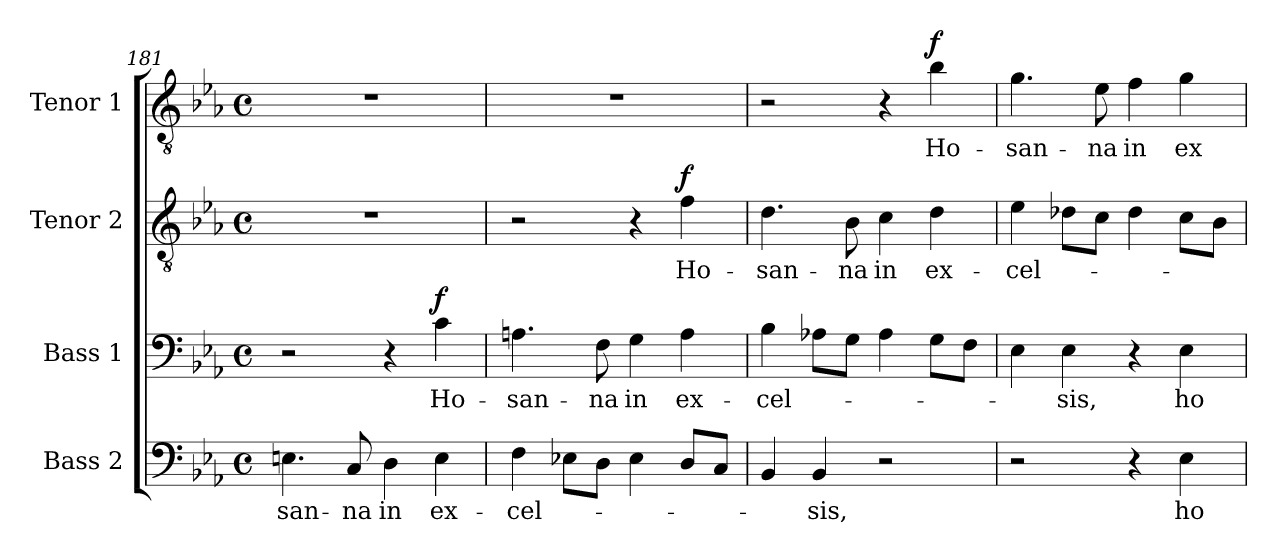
**kern	**text	**kern	**text	**dynam	**kern	**text	**dynam	**kern	**text	**dynam
*part4	*part4	*part3	*part3	*part3	*part2	*part2	*part2	*part1	*part1	*part1
*staff4	*staff4	*staff3	*staff3	*staff3	*staff2	*staff2	*staff2	*staff1	*staff1	*staff1
*I"Bass 2	*	*I"Bass 1	*	*	*I"Tenor 2	*	*	*I"Tenor 1	*	*
*I'B. 2	*	*I'B. 1	*	*	*I'T. 2	*	*	*I'T. 1	*	*
!!LO:PB:g=z
*clefF4	*	*clefF4	*	*	*clefGv2	*	*	*clefGv2	*	*
*k[b-e-a-]	*	*k[b-e-a-]	*	*	*k[b-e-a-]	*	*	*k[b-e-a-]	*	*
*E-:	*	*E-:	*	*	*E-:	*	*	*E-:	*	*
*M4/4	*	*M4/4	*	*	*M4/4	*	*	*M4/4	*	*
*met(c)	*	*met(c)	*	*	*met(c)	*	*	*met(c)	*	*
=181	=181	=181	=181	=181	=181	=181	=181	=181	=181	=181
!	!LO:LY:b	!	!	!	!	!	!	!	!	!
4.En\	-san-	2r	.	.	1r	.	.	1r	.	.
!	!LO:LY:b	!	!	!	!	!	!	!	!	!
8C/	-na	.	.	.	.	.	.	.	.	.
!	!LO:LY:b	!	!	!	!	!	!	!	!	!
4D\	in	4r	.	.	.	.	.	.	.	.
!	!LO:LY:b	!	!LO:LY:b	!LO:DY:a	!	!	!	!	!	!
4E\	ex-	4c\	Ho-	f	.	.	.	.	.	.
=182	=182	=182	=182	=182	=182	=182	=182	=182	=182	=182
!	!LO:LY:b	!	!LO:LY:b	!	!	!	!	!	!	!
4F\	-cel-	4.An\	-san-	.	2r	.	.	1r	.	.
8E-X\L	.	.	.	.	.	.	.	.	.	.
!	!	!	!LO:LY:b	!	!	!	!	!	!	!
8D\J	.	8F\	-na	.	.	.	.	.	.	.
!	!	!	!LO:LY:b	!	!	!	!	!	!	!
4E-\	.	4G\	in	.	4r	.	.	.	.	.
!	!	!	!LO:LY:b	!	!	!LO:LY:b	!LO:DY:a	!	!	!
8D/L	.	4A\	ex-	.	4f\	Ho-	f	.	.	.
8C/J	.	.	.	.	.	.	.	.	.	.
=183	=183	=183	=183	=183	=183	=183	=183	=183	=183	=183
!	!	!	!LO:LY:b	!	!	!LO:LY:b	!	!	!	!
4BB-/	.	4B-\	-cel-	.	4.d\	-san-	.	2r	.	.
!	!LO:LY:b	!	!	!	!	!	!	!	!	!
4BB-/	-sis,	8A-X\L	.	.	.	.	.	.	.	.
!	!	!	!	!	!	!LO:LY:b	!	!	!	!
.	.	8G\J	.	.	8B-\	-na	.	.	.	.
!	!	!	!	!	!	!LO:LY:b	!	!	!	!
2r	.	4A-\	.	.	4c\	in	.	4r	.	.
!	!	!	!	!	!	!LO:LY:b	!	!	!LO:LY:b	!LO:DY:a
.	.	8G\L	.	.	4d\	ex-	.	4b-\	Ho-	f
.	.	8F\J	.	.	.	.	.	.	.	.
=184	=184	=184	=184	=184	=184	=184	=184	=184	=184	=184
!	!	!	!	!	!	!LO:LY:b	!	!	!LO:LY:b	!
2r	.	4E-\	.	.	4e-\	-cel-	.	4.g\	-san-	.
!	!	!	!LO:LY:b	!	!	!	!	!	!	!
.	.	4E-\	-sis,	.	8d-X\L	.	.	.	.	.
!	!	!	!	!	!	!	!	!	!LO:LY:b	!
.	.	.	.	.	8c\J	.	.	8e-\	-na	.
!	!	!	!	!	!	!	!	!	!LO:LY:b	!
4r	.	4r	.	.	4d-\	.	.	4f\	in	.
!	!LO:LY:b	!	!LO:LY:b	!	!	!	!	!	!LO:LY:b	!
4E-\	ho-	4E-\	ho-	.	8c\L	.	.	4g\	ex-	.
.	.	.	.	.	8B-\J	.	.	.	.	.
=	=	=	=	=	=	=	=	=	=	=
*-	*-	*-	*-	*-	*-	*-	*-	*-	*-	*-
